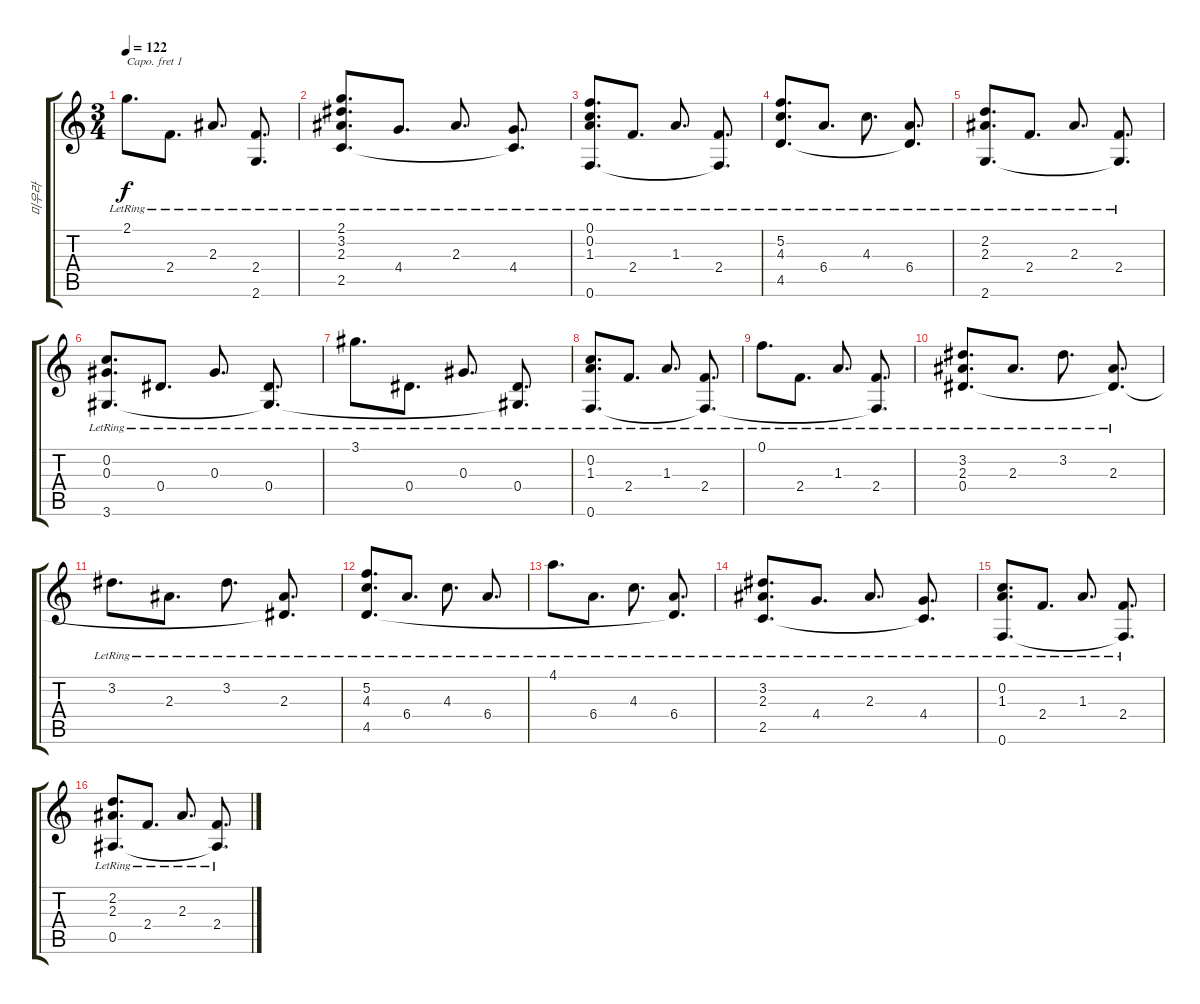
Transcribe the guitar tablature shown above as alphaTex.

\track ("미우라" "미우라") {instrument acousticguitarsteel}
\staff {score tabs}
\capo 1
\tuning (E4 B3 G3 D3 A2 E2) {hide}
\ts (3 4)
\tempo 122
\clef g2
\ks c
2.1{lr}.8{d dy f} 2.4{lr}.8{d} 2.3{lr}.8{d} (2.4{lr} 2.6{t}).8{d} |
(2.1{lr} 3.2{lr} 2.3{lr} 2.5{lr}).8{d} 4.4{lr}.8{d} 2.3{lr}.8{d} (4.4{lr} 2.5{t}).8{d} |
(0.1 0.2{lr} 1.3{lr} 0.6).8{d} 2.4{lr}.8{d} 1.3{lr}.8{d} (2.4{lr} 0.6{t}).8{d} |
(5.2{lr} 4.3{lr} 4.5{lr}).8{d} 6.4{lr}.8{d} 4.3{lr}.8{d} (6.4{lr} 4.5{t}).8{d} |
(2.2{lr} 2.3{lr} 2.6{lr}).8{d} 2.4{lr}.8{d} 2.3{lr}.8{d} (2.4{lr} 2.6{t}).8{d} |
(0.2{lr} 0.3{lr} 3.6{lr}).8{d} 0.4{lr}.8{d} 0.3{lr}.8{d} (0.4{lr} 3.6{t}).8{d} |
3.1{lr}.8{d} 0.4{lr}.8{d} 0.3{lr}.8{d} (0.4{lr} 3.6{t}).8{d} |
(0.2{lr} 1.3{lr} 0.6).8{d} 2.4{lr}.8{d} 1.3{lr}.8{d} (2.4{lr} 0.6{t}).8{d} |
0.1{lr}.8{d} 2.4{lr}.8{d} 1.3{lr}.8{d} (2.4{lr} 0.6{t}).8{d} |
(3.2{lr} 2.3{lr} 0.4{lr}).8{d} 2.3{lr}.8{d} 3.2{lr}.8{d} (2.3{lr} 0.4{t}).8{d} |
3.2{lr}.8{d} 2.3{lr}.8{d} 3.2{lr}.8{d} (2.3{lr} 0.4{t}).8{d} |
(5.2{lr} 4.3{lr} 4.5{lr}).8{d} 6.4{lr}.8{d} 4.3{lr}.8{d} 6.4{lr}.8{d} |
4.1{lr}.8{d} 6.4{lr}.8{d} 4.3{lr}.8{d} (6.4{lr} 4.5{t}).8{d} |
(3.2{lr} 2.3{lr} 2.5{lr}).8{d} 4.4{lr}.8{d} 2.3{lr}.8{d} (4.4{lr} 2.5{t}).8{d} |
(0.2{lr} 1.3{lr} 0.6{lr}).8{d} 2.4{lr}.8{d} 1.3{lr}.8{d} (2.4{lr} 0.6{t}).8{d} |
(2.2{lr} 2.3{lr} 0.5{lr}).8{d} 2.4{lr}.8{d} 2.3{lr}.8{d} (2.4{lr} 0.5{t}).8{d}
